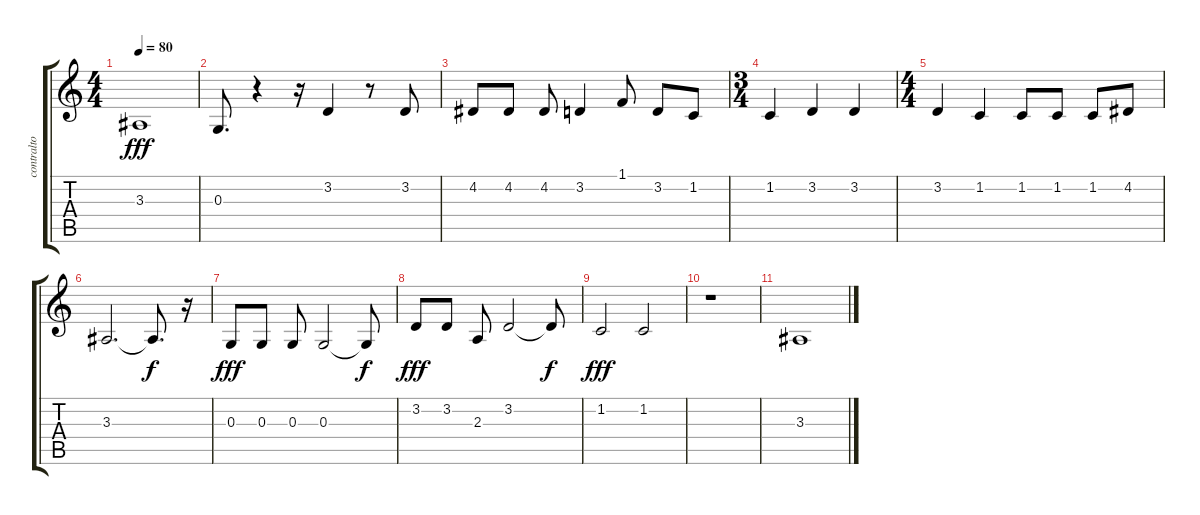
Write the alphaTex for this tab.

\track ("contralto 2" "contralto ") {instrument acousticgrandpiano}
\staff {score tabs}
\tuning (E4 B3 G3 D3 A2 E2) {hide}
\ts (4 4)
\tempo 80
\clef g2
\ks c
3.3.1{dy fff} |
0.3.8{d} r.4 r.16 3.2.4 r.8 3.2.8 |
4.2.8 4.2.8 4.2.8 3.2.4 1.1.8 3.2.8 1.2.8 |
\ts (3 4)
1.2.4 3.2.4 3.2.4 |
\ts (4 4)
3.2.4 1.2.4 1.2.8 1.2.8 1.2.8 4.2.8 |
3.3.2{d} 3.3{t}.8{d dy f} r.16 |
0.3.8{dy fff} 0.3.8 0.3.8 0.3.2 0.3{t}.8{dy f} |
3.2.8{dy fff} 3.2.8 2.3.8 3.2.2 3.2{t}.8{dy f} |
1.2.2{dy fff} 1.2.2 |
r.1 |
3.3.1
